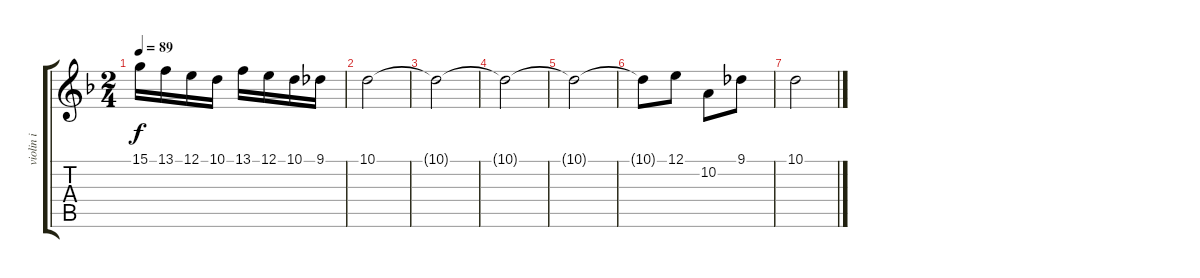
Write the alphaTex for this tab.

\track ("violin i" "violin i") {instrument stringensemble1}
\staff {score tabs}
\tuning (E4 B3 G3 D3 A2 E2) {hide}
\ts (2 4)
\tempo 89
\clef g2
\ks dminor
15.1.16{dy f} 13.1.16 12.1.16 10.1.16 13.1.16 12.1.16 10.1.16 9.1.16 |
10.1.2 |
10.1{t}.2 |
10.1{t}.2 |
10.1{t}.2 |
10.1{t}.8 12.1.8 10.2.8 9.1.8 |
10.1.2
